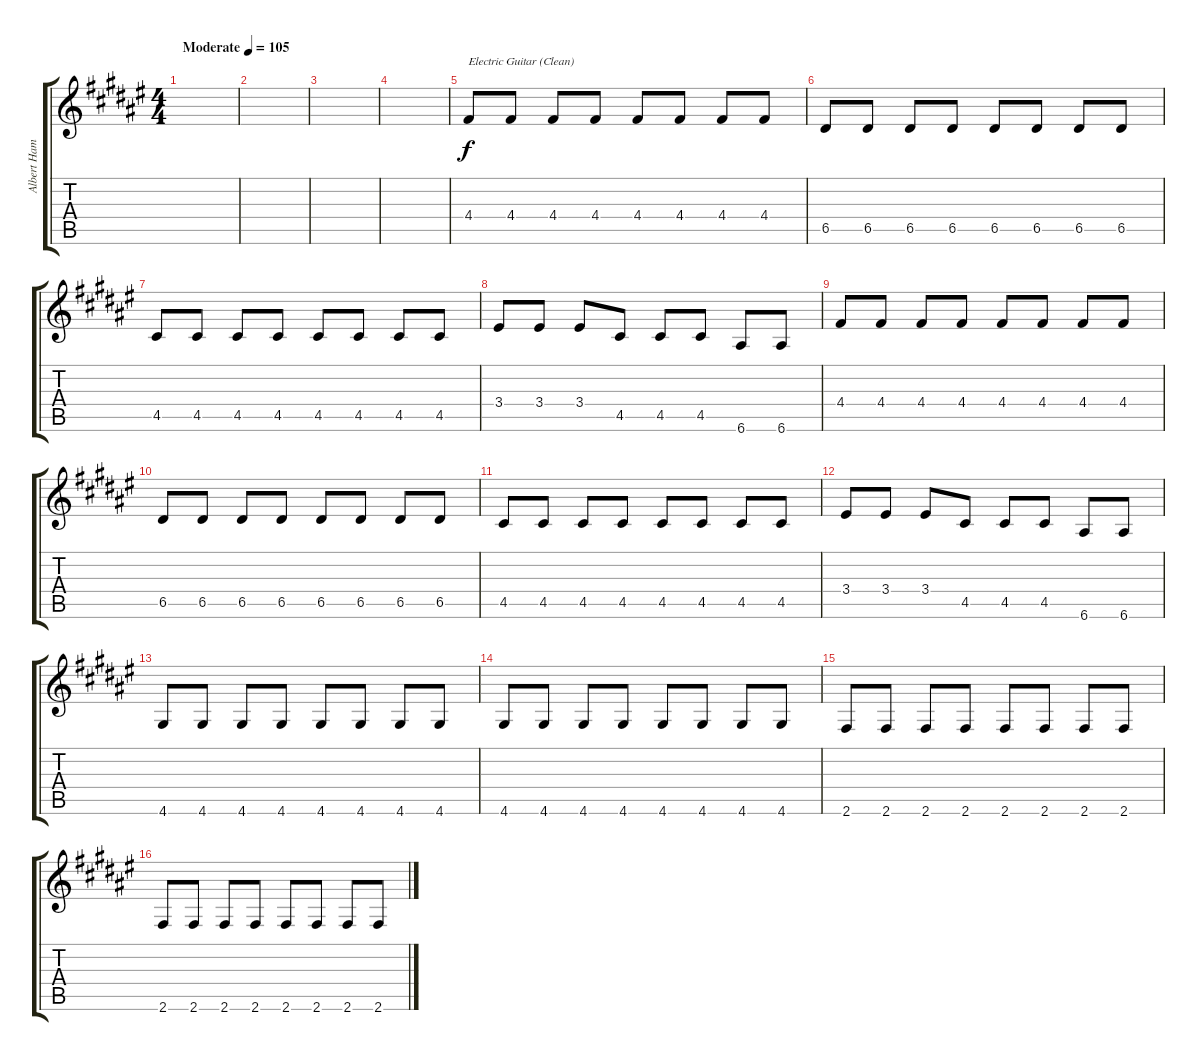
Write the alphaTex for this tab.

\track ("Albert Hammond Jr. - Lead Guitar" "Albert Ham") {instrument overdrivenguitar}
\staff {score tabs}
\tuning (E4 B3 G3 D3 A2 E2) {hide}
\ts (4 4)
\tempo (105 "Moderate")
\clef g2
\ks f#
|
|
|
|
4.4.8{txt "Electric Guitar (Clean)" instrument electricguitarclean} 4.4.8 4.4.8 4.4.8 4.4.8 4.4.8 4.4.8 4.4.8 |
6.5.8 6.5.8 6.5.8 6.5.8 6.5.8 6.5.8 6.5.8 6.5.8 |
4.5.8 4.5.8 4.5.8 4.5.8 4.5.8 4.5.8 4.5.8 4.5.8 |
3.4.8 3.4.8 3.4.8 4.5.8 4.5.8 4.5.8 6.6.8 6.6.8 |
4.4.8 4.4.8 4.4.8 4.4.8 4.4.8 4.4.8 4.4.8 4.4.8 |
6.5.8 6.5.8 6.5.8 6.5.8 6.5.8 6.5.8 6.5.8 6.5.8 |
4.5.8 4.5.8 4.5.8 4.5.8 4.5.8 4.5.8 4.5.8 4.5.8 |
3.4.8 3.4.8 3.4.8 4.5.8 4.5.8 4.5.8 6.6.8 6.6.8 |
4.6.8{beam Up} 4.6.8{beam Up} 4.6.8{beam Up} 4.6.8{beam Up} 4.6.8{beam Up} 4.6.8{beam Up} 4.6.8{beam Up} 4.6.8{beam Up} |
4.6.8{beam Up} 4.6.8{beam Up} 4.6.8{beam Up} 4.6.8{beam Up} 4.6.8{beam Up} 4.6.8{beam Up} 4.6.8{beam Up} 4.6.8{beam Up} |
2.6.8{beam Up} 2.6.8{beam Up} 2.6.8{beam Up} 2.6.8{beam Up} 2.6.8{beam Up} 2.6.8{beam Up} 2.6.8{beam Up} 2.6.8{beam Up} |
2.6.8{beam Up} 2.6.8{beam Up} 2.6.8{beam Up} 2.6.8{beam Up} 2.6.8{beam Up} 2.6.8{beam Up} 2.6.8{beam Up} 2.6.8{beam Up}
